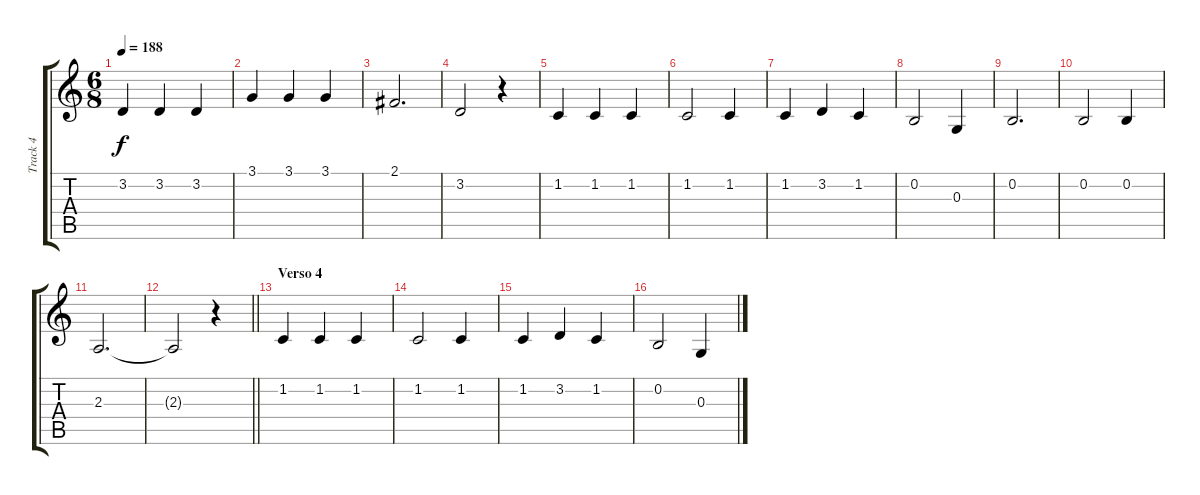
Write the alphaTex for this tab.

\track ("Track 4" "Track 4") {instrument bassoon}
\staff {score tabs}
\tuning (E4 B3 G3 D3 A2 E2) {hide}
\ts (6 8)
\tempo 188
\clef g2
\ks c
3.2.4{dy f} 3.2.4 3.2.4 |
3.1.4 3.1.4 3.1.4 |
2.1.2{d} |
3.2.2 r.4 |
1.2.4 1.2.4 1.2.4 |
1.2.2 1.2.4 |
1.2.4 3.2.4 1.2.4 |
0.2.2 0.3.4 |
0.2.2{d} |
0.2.2 0.2.4 |
2.3.2{d} |
\barLineRight lightlight
2.3{t}.2 r.4 |
\section ("" "Verso 4")
1.2.4 1.2.4 1.2.4 |
1.2.2 1.2.4 |
1.2.4 3.2.4 1.2.4 |
0.2.2 0.3.4
